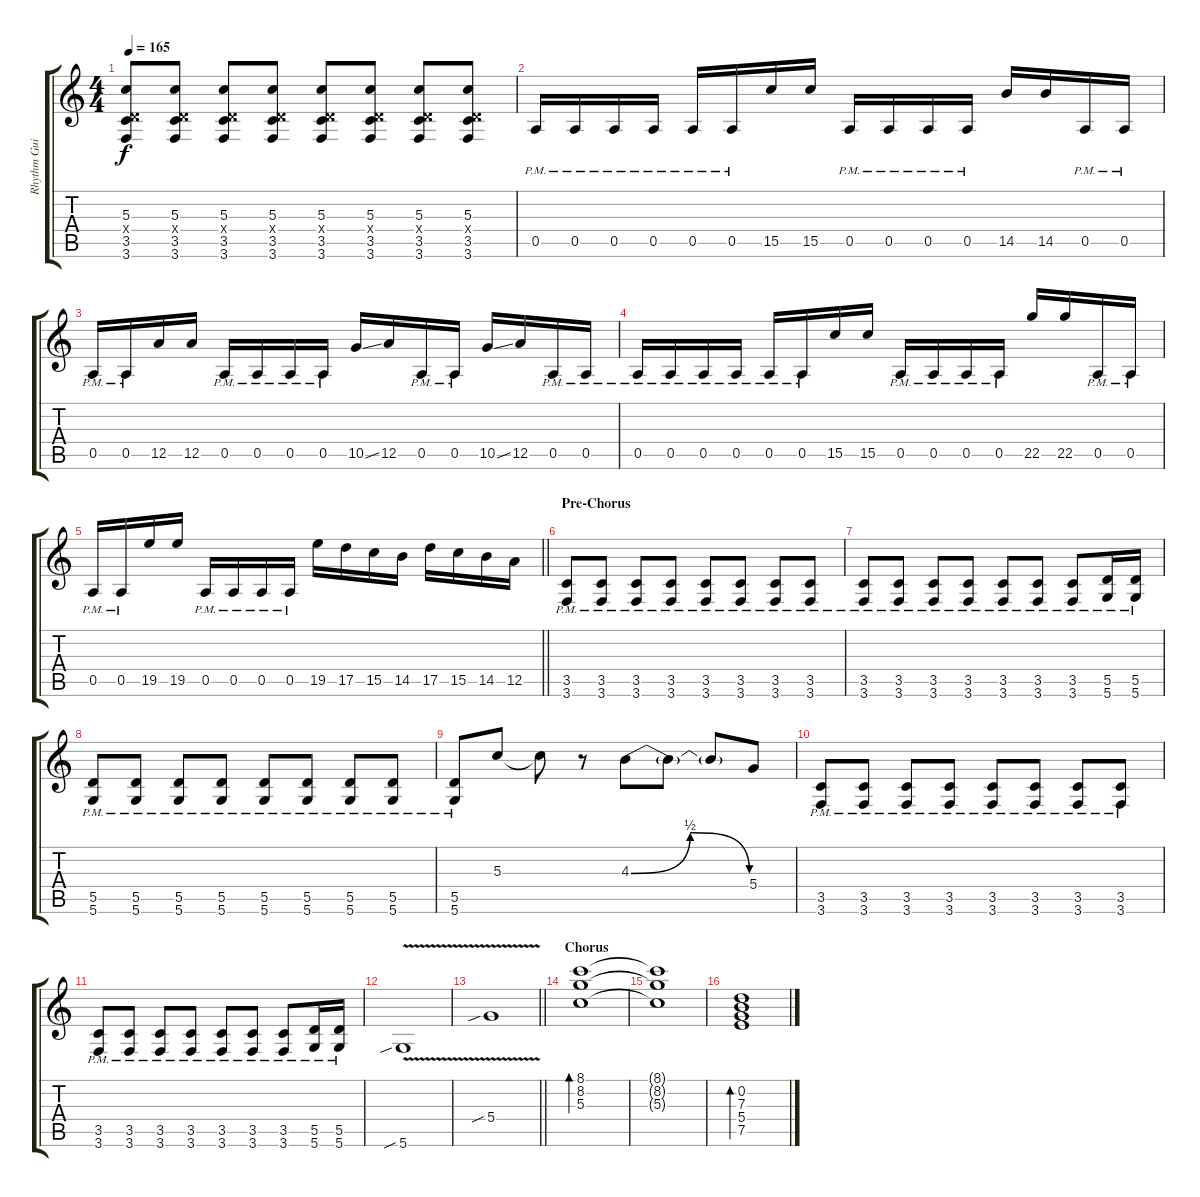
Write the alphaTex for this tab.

\track ("Rhythm Guitar 1" "Rhythm Gui") {instrument distortionguitar}
\staff {score tabs}
\tuning (E4 B3 G3 D3 A2 D2) {hide}
\ts (4 4)
\tempo 165
\clef g2
\ks c
(5.3 0.4{x} 3.5 3.6).8{dy f} (5.3 0.4{x} 3.5 3.6).8 (5.3 0.4{x} 3.5 3.6).8 (5.3 0.4{x} 3.5 3.6).8 (5.3 0.4{x} 3.5 3.6).8 (5.3 0.4{x} 3.5 3.6).8 (5.3 0.4{x} 3.5 3.6).8 (5.3 0.4{x} 3.5 3.6).8 |
0.5{pm}.16 0.5{pm}.16 0.5{pm}.16 0.5{pm}.16 0.5{pm}.16 0.5{pm}.16 15.5.16 15.5.16 0.5{pm}.16 0.5{pm}.16 0.5{pm}.16 0.5{pm}.16 14.5.16 14.5.16 0.5{pm}.16 0.5{pm}.16 |
0.5{pm}.16 0.5{pm}.16 12.5.16 12.5.16 0.5{pm}.16 0.5{pm}.16 0.5{pm}.16 0.5{pm}.16 10.5{ss}.16 12.5.16 0.5{pm}.16 0.5{pm}.16 10.5{ss}.16 12.5.16 0.5{pm}.16 0.5{pm}.16 |
0.5{pm}.16 0.5{pm}.16 0.5{pm}.16 0.5{pm}.16 0.5{pm}.16 0.5{pm}.16 15.5.16 15.5.16 0.5{pm}.16 0.5{pm}.16 0.5{pm}.16 0.5{pm}.16 22.5.16 22.5.16 0.5{pm}.16 0.5{pm}.16 |
\barLineRight lightlight
0.5{pm}.16 0.5{pm}.16 19.5.16 19.5.16 0.5{pm}.16 0.5{pm}.16 0.5{pm}.16 0.5{pm}.16 19.5.16 17.5.16 15.5.16 14.5.16 17.5.16 15.5.16 14.5.16 12.5.16 |
\section ("" "Pre-Chorus")
(3.5{pm} 3.6{pm}).8{volume 13} (3.5{pm} 3.6{pm}).8 (3.5{pm} 3.6{pm}).8 (3.5{pm} 3.6{pm}).8 (3.5{pm} 3.6{pm}).8 (3.5{pm} 3.6{pm}).8 (3.5{pm} 3.6{pm}).8 (3.5{pm} 3.6{pm}).8 |
(3.5{pm} 3.6{pm}).8 (3.5{pm} 3.6{pm}).8 (3.5{pm} 3.6{pm}).8 (3.5{pm} 3.6{pm}).8 (3.5{pm} 3.6{pm}).8 (3.5{pm} 3.6{pm}).8 (3.5{pm} 3.6{pm}).8 (5.5{pm} 5.6{pm}).16 (5.5{pm} 5.6{pm}).16 |
(5.5{pm} 5.6{pm}).8 (5.5{pm} 5.6{pm}).8 (5.5{pm} 5.6{pm}).8 (5.5{pm} 5.6{pm}).8 (5.5{pm} 5.6{pm}).8 (5.5{pm} 5.6{pm}).8 (5.5{pm} 5.6{pm}).8 (5.5{pm} 5.6{pm}).8 |
(5.5{pm} 5.6{pm}).8 5.3.8 5.3{t}.8 r.8 4.3{be (bendrelease 0 0 30 2 30 2 60 0)}.8 4.3{t}.8 4.3{t}.8 5.4.8 |
(3.5{pm} 3.6{pm}).8{volume 13} (3.5{pm} 3.6{pm}).8 (3.5{pm} 3.6{pm}).8 (3.5{pm} 3.6{pm}).8 (3.5{pm} 3.6{pm}).8 (3.5{pm} 3.6{pm}).8 (3.5{pm} 3.6{pm}).8 (3.5{pm} 3.6{pm}).8 |
(3.5{pm} 3.6{pm}).8 (3.5{pm} 3.6{pm}).8 (3.5{pm} 3.6{pm}).8 (3.5{pm} 3.6{pm}).8 (3.5{pm} 3.6{pm}).8 (3.5{pm} 3.6{pm}).8 (3.5{pm} 3.6{pm}).8 (5.5{pm} 5.6{pm}).16 (5.5{pm} 5.6{pm}).16 |
5.6{v sib}.1 |
\barLineRight lightlight
5.4{v sib}.1 |
\section ("" "Chorus")
(8.1 8.2 5.3).1{bd 480 volume 10 balance 8 instrument electricguitarjazz} |
(8.1{t} 8.2{t} 5.3{t}).1 |
(0.2 7.3 5.4 7.5).1{bd 480}
